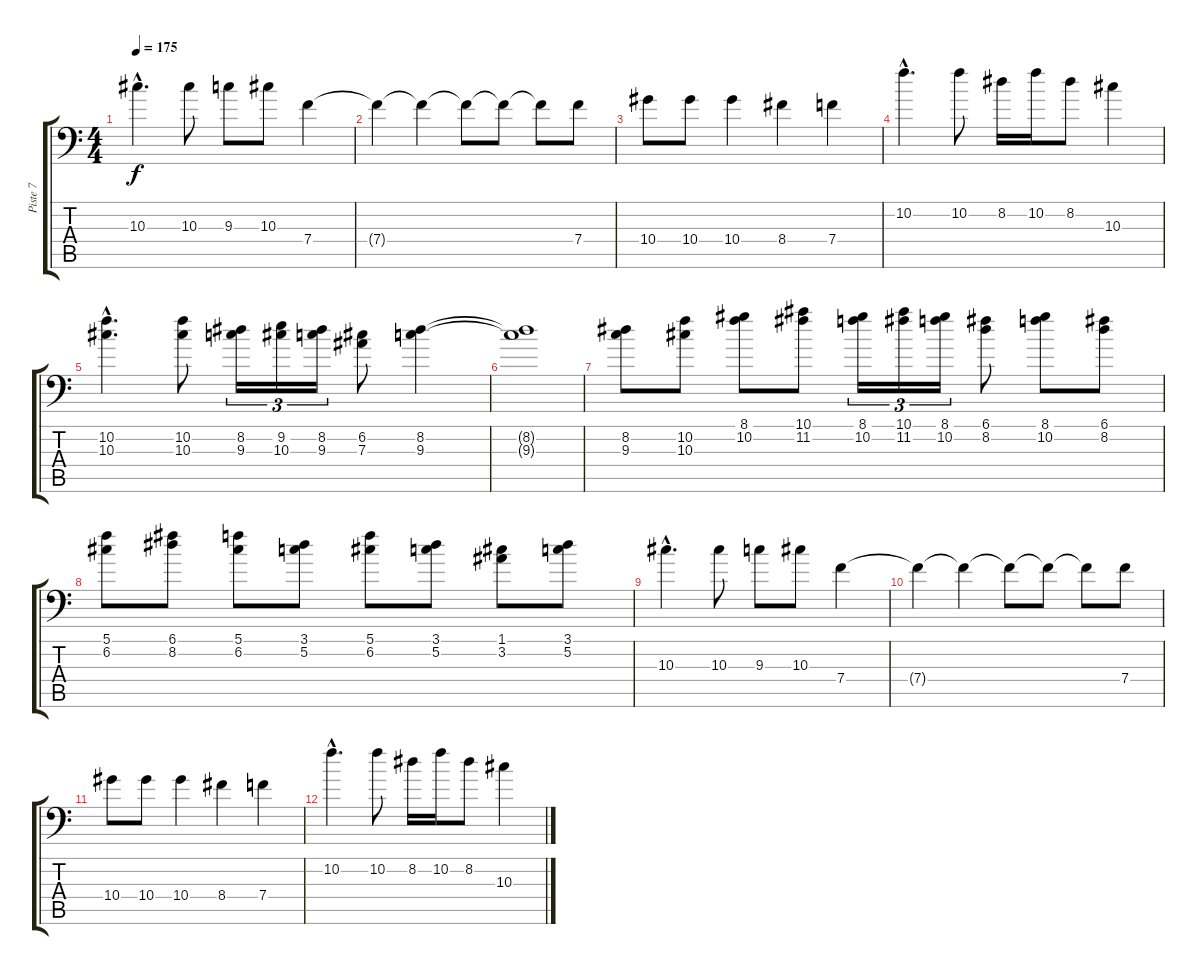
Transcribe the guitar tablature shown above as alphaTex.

\track ("Piste 7" "Piste 7") {instrument acousticguitarsteel}
\staff {score tabs}
\tuning (C4 G3 Eb3 Bb2 F2 Bb1) {hide}
\ts (4 4)
\tempo 175
\clef f4
\ks c
10.3{hac}.4{d dy f} 10.3.8 9.3.8 10.3.8 7.4.4 |
7.4{t}.4 7.4{t}.4 7.4{t}.8 7.4{t}.8 7.4{t}.8 7.4.8 |
10.4.8 10.4.8 10.4.4 8.4.4 7.4.4 |
10.2{hac}.4{d} 10.2.8 8.2.16 10.2.16 8.2.8 10.3.4 |
(10.2{hac} 10.3{hac}).4{d} (10.2 10.3).8 (8.2 9.3).16{tu (3 2)} (9.2 10.3).16{tu (3 2)} (8.2 9.3).16{tu (3 2)} (6.2 7.3).8 (8.2 9.3).4 |
(8.2{t} 9.3{t}).1 |
(8.2 9.3).8 (10.2 10.3).8 (8.1 10.2).8 (10.1 11.2).8 (8.1 10.2).16{tu (3 2)} (10.1 11.2).16{tu (3 2)} (8.1 10.2).16{tu (3 2)} (6.1 8.2).8 (8.1 10.2).8 (6.1 8.2).8 |
(5.1 6.2).8 (6.1 8.2).8 (5.1 6.2).8 (3.1 5.2).8 (5.1 6.2).8 (3.1 5.2).8 (1.1 3.2).8 (3.1 5.2).8 |
10.3{hac}.4{d} 10.3.8 9.3.8 10.3.8 7.4.4 |
7.4{t}.4 7.4{t}.4 7.4{t}.8 7.4{t}.8 7.4{t}.8 7.4.8 |
10.4.8 10.4.8 10.4.4 8.4.4 7.4.4 |
10.2{hac}.4{d} 10.2.8 8.2.16 10.2.16 8.2.8 10.3.4
